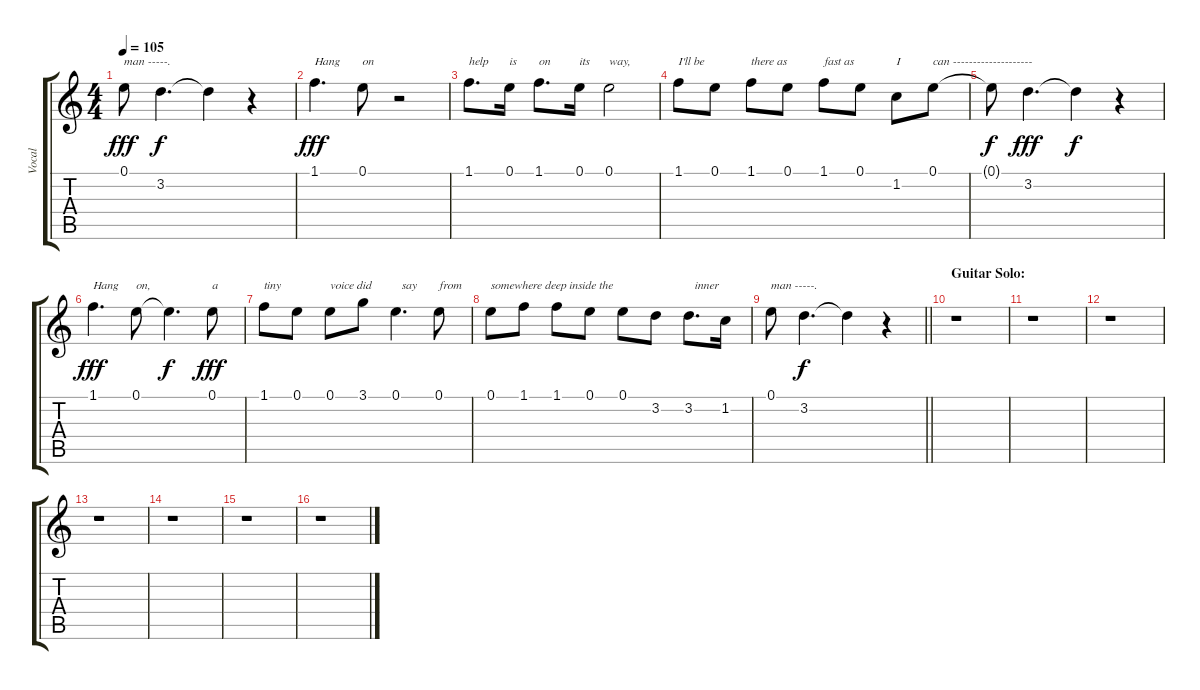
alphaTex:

\track ("Vocal" "Vocal") {instrument slapbass1}
\staff {score tabs}
\tuning (E4 B3 G3 D3 A2 E2) {hide}
\ts (4 4)
\tempo 105
\clef g2
\ks c
0.1.8{txt "man -----." dy fff} 3.2.4{d dy f} 3.2{t}.4 r.4 |
1.1.4{d txt "Hang" dy fff} 0.1.8{txt "on"} r.2 |
1.1.8{d txt "help"} 0.1.16{txt "is"} 1.1.8{d txt "on"} 0.1.16{txt "its"} 0.1.2{txt "way,"} |
1.1.8{txt "I'll be"} 0.1.8 1.1.8{txt "there as"} 0.1.8 1.1.8{txt "fast as"} 0.1.8 1.2.8{txt "I"} 0.1.8{txt "can --------------------"} |
0.1{t}.8{dy f} 3.2.4{d dy fff} 3.2{t}.4{dy f} r.4 |
1.1.4{d txt "Hang" dy fff} 0.1.8{txt "on,"} 0.1{t}.4{d dy f} 0.1.8{txt "a" dy fff} |
1.1.8{txt "tiny"} 0.1.8 0.1.8{txt "voice did"} 3.1.8 0.1.4{d txt "  say"} 0.1.8{txt "from"} |
0.1.8{txt "somewhere deep inside the"} 1.1.8 1.1.8 0.1.8 0.1.8 3.2.8 3.2.8{d txt "  inner"} 1.2.16 |
\barLineRight lightlight
0.1.8{txt "man -----."} 3.2.4{d dy f} 3.2{t}.4 r.4 |
\section ("" "Guitar Solo:")
r.1 |
r.1 |
r.1 |
r.1 |
r.1 |
r.1 |
r.1
